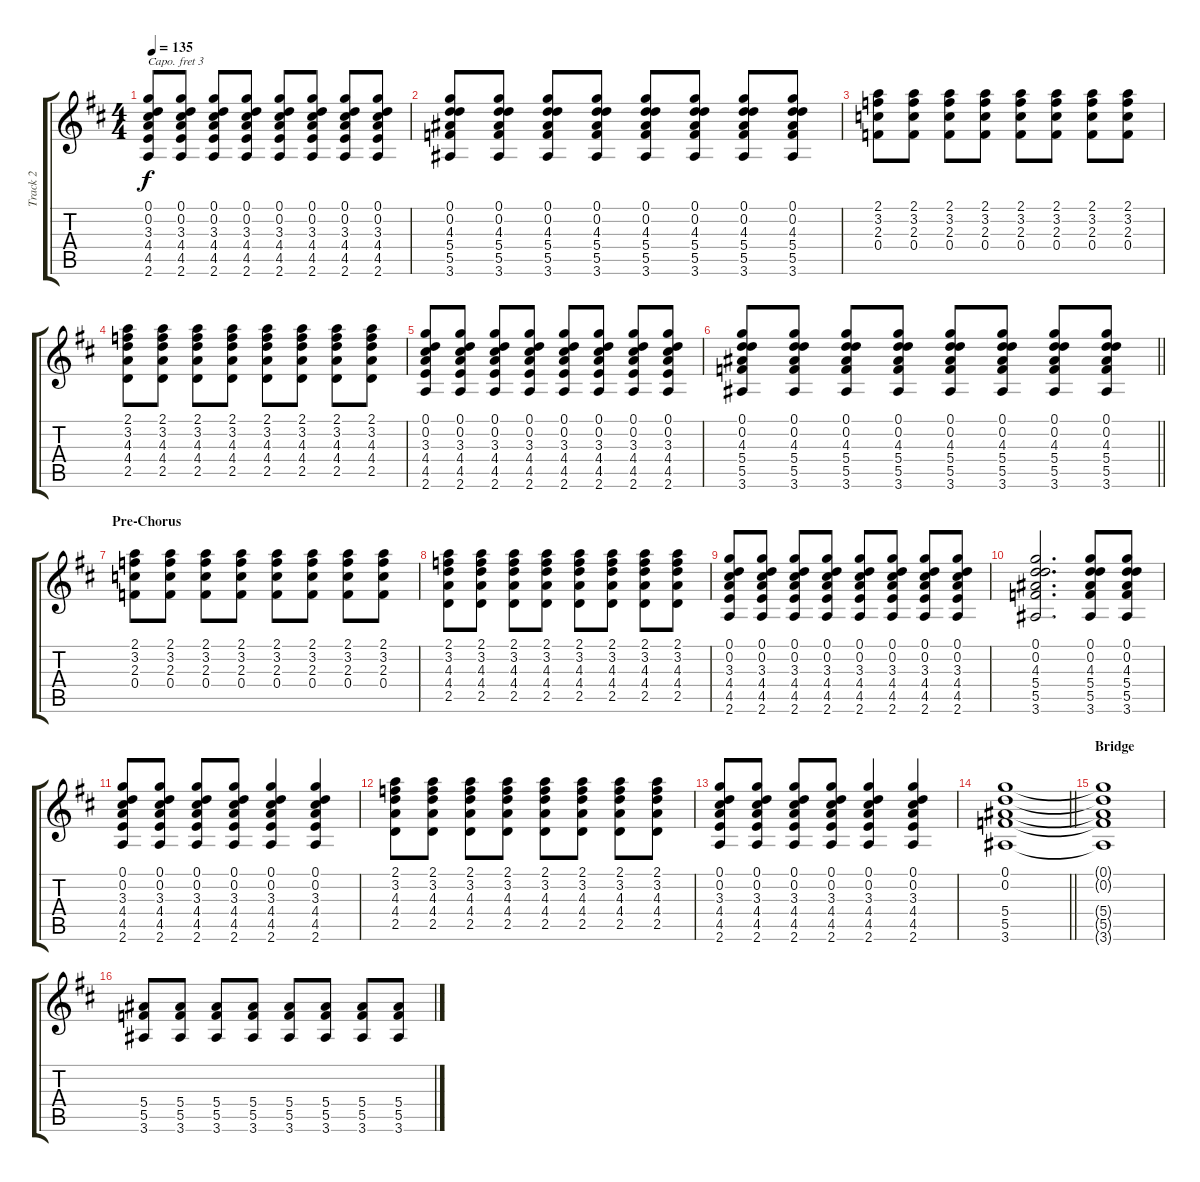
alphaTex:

\track ("Track 2" "Track 2") {instrument acousticguitarsteel}
\staff {score tabs}
\capo 3
\tuning (E4 B3 G3 D3 A2 E2) {hide}
\ts (4 4)
\tempo 135
\clef g2
\ks d
(0.1 0.2 3.3 4.4 4.5 2.6).8{dy f} (0.1 0.2 3.3 4.4 4.5 2.6).8 (0.1 0.2 3.3 4.4 4.5 2.6).8 (0.1 0.2 3.3 4.4 4.5 2.6).8 (0.1 0.2 3.3 4.4 4.5 2.6).8 (0.1 0.2 3.3 4.4 4.5 2.6).8 (0.1 0.2 3.3 4.4 4.5 2.6).8 (0.1 0.2 3.3 4.4 4.5 2.6).8 |
(0.1 0.2 4.3 5.4 5.5 3.6).8 (0.1 0.2 4.3 5.4 5.5 3.6).8 (0.1 0.2 4.3 5.4 5.5 3.6).8 (0.1 0.2 4.3 5.4 5.5 3.6).8 (0.1 0.2 4.3 5.4 5.5 3.6).8 (0.1 0.2 4.3 5.4 5.5 3.6).8 (0.1 0.2 4.3 5.4 5.5 3.6).8 (0.1 0.2 4.3 5.4 5.5 3.6).8 |
(2.1 3.2 2.3 0.4).8 (2.1 3.2 2.3 0.4).8 (2.1 3.2 2.3 0.4).8 (2.1 3.2 2.3 0.4).8 (2.1 3.2 2.3 0.4).8 (2.1 3.2 2.3 0.4).8 (2.1 3.2 2.3 0.4).8 (2.1 3.2 2.3 0.4).8 |
(2.1 3.2 4.3 4.4 2.5).8 (2.1 3.2 4.3 4.4 2.5).8 (2.1 3.2 4.3 4.4 2.5).8 (2.1 3.2 4.3 4.4 2.5).8 (2.1 3.2 4.3 4.4 2.5).8 (2.1 3.2 4.3 4.4 2.5).8 (2.1 3.2 4.3 4.4 2.5).8 (2.1 3.2 4.3 4.4 2.5).8 |
(0.1 0.2 3.3 4.4 4.5 2.6).8 (0.1 0.2 3.3 4.4 4.5 2.6).8 (0.1 0.2 3.3 4.4 4.5 2.6).8 (0.1 0.2 3.3 4.4 4.5 2.6).8 (0.1 0.2 3.3 4.4 4.5 2.6).8 (0.1 0.2 3.3 4.4 4.5 2.6).8 (0.1 0.2 3.3 4.4 4.5 2.6).8 (0.1 0.2 3.3 4.4 4.5 2.6).8 |
\barLineRight lightlight
(0.1 0.2 4.3 5.4 5.5 3.6).8 (0.1 0.2 4.3 5.4 5.5 3.6).8 (0.1 0.2 4.3 5.4 5.5 3.6).8 (0.1 0.2 4.3 5.4 5.5 3.6).8 (0.1 0.2 4.3 5.4 5.5 3.6).8 (0.1 0.2 4.3 5.4 5.5 3.6).8 (0.1 0.2 4.3 5.4 5.5 3.6).8 (0.1 0.2 4.3 5.4 5.5 3.6).8 |
\section ("" "Pre-Chorus")
(2.1 3.2 2.3 0.4).8 (2.1 3.2 2.3 0.4).8 (2.1 3.2 2.3 0.4).8 (2.1 3.2 2.3 0.4).8 (2.1 3.2 2.3 0.4).8 (2.1 3.2 2.3 0.4).8 (2.1 3.2 2.3 0.4).8 (2.1 3.2 2.3 0.4).8 |
(2.1 3.2 4.3 4.4 2.5).8 (2.1 3.2 4.3 4.4 2.5).8 (2.1 3.2 4.3 4.4 2.5).8 (2.1 3.2 4.3 4.4 2.5).8 (2.1 3.2 4.3 4.4 2.5).8 (2.1 3.2 4.3 4.4 2.5).8 (2.1 3.2 4.3 4.4 2.5).8 (2.1 3.2 4.3 4.4 2.5).8 |
(0.1 0.2 3.3 4.4 4.5 2.6).8 (0.1 0.2 3.3 4.4 4.5 2.6).8 (0.1 0.2 3.3 4.4 4.5 2.6).8 (0.1 0.2 3.3 4.4 4.5 2.6).8 (0.1 0.2 3.3 4.4 4.5 2.6).8 (0.1 0.2 3.3 4.4 4.5 2.6).8 (0.1 0.2 3.3 4.4 4.5 2.6).8 (0.1 0.2 3.3 4.4 4.5 2.6).8 |
(0.1 0.2 4.3 5.4 5.5 3.6).2{d} (0.1 0.2 4.3 5.4 5.5 3.6).8 (0.1 0.2 4.3 5.4 5.5 3.6).8 |
(0.1 0.2 3.3 4.4 4.5 2.6).8 (0.1 0.2 3.3 4.4 4.5 2.6).8 (0.1 0.2 3.3 4.4 4.5 2.6).8 (0.1 0.2 3.3 4.4 4.5 2.6).8 (0.1 0.2 3.3 4.4 4.5 2.6).4 (0.1 0.2 3.3 4.4 4.5 2.6).4 |
(2.1 3.2 4.3 4.4 2.5).8 (2.1 3.2 4.3 4.4 2.5).8 (2.1 3.2 4.3 4.4 2.5).8 (2.1 3.2 4.3 4.4 2.5).8 (2.1 3.2 4.3 4.4 2.5).8 (2.1 3.2 4.3 4.4 2.5).8 (2.1 3.2 4.3 4.4 2.5).8 (2.1 3.2 4.3 4.4 2.5).8 |
(0.1 0.2 3.3 4.4 4.5 2.6).8 (0.1 0.2 3.3 4.4 4.5 2.6).8 (0.1 0.2 3.3 4.4 4.5 2.6).8 (0.1 0.2 3.3 4.4 4.5 2.6).8 (0.1 0.2 3.3 4.4 4.5 2.6).4 (0.1 0.2 3.3 4.4 4.5 2.6).4 |
\barLineRight lightlight
(0.1 0.2 5.4 5.5 3.6).1 |
\section ("" "Bridge")
(0.1{t} 0.2{t} 5.4{t} 5.5{t} 3.6{t}).1 |
(5.4 5.5 3.6).8{instrument overdrivenguitar} (5.4 5.5 3.6).8 (5.4 5.5 3.6).8 (5.4 5.5 3.6).8 (5.4 5.5 3.6).8 (5.4 5.5 3.6).8 (5.4 5.5 3.6).8 (5.4 5.5 3.6).8
